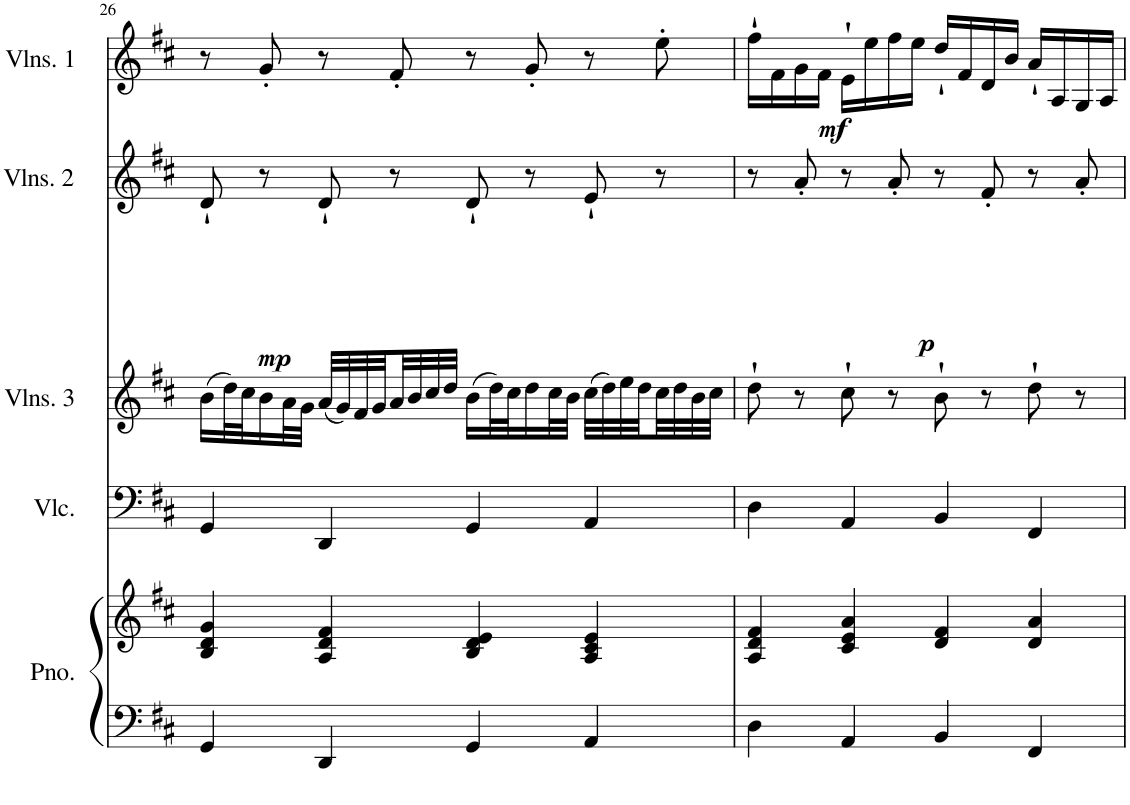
**kern	**kern	**kern	**kern	**kern	**dynam	**kern	**dynam
*part5	*part5	*part4	*part3	*part2	*part2	*part1	*part1
*staff6	*staff5	*staff4	*staff3	*staff2	*staff2	*staff1	*staff1
*I"Piano	*	*I"Violoncello	*I"Violins 3	*I"Violins 2	*	*I"Violins 1	*
*I'Pno.	*	*I'Vlc.	*I'Vlns. 3	*I'Vlns. 2	*	*I'Vlns. 1	*
!!LO:PB:g=z
*clefF4	*clefG2	*clefF4	*clefG2	*clefG2	*	*clefG2	*
*k[f#c#]	*k[f#c#]	*k[f#c#]	*k[f#c#]	*k[f#c#]	*	*k[f#c#]	*
*M4/4	*M4/4	*M4/4	*M4/4	*M4/4	*	*M4/4	*
=26	=26	=26	=26	=26	=26	=26	=26
!	!	!	!	!	!LO:DY:b	!	!
4GG/	4B/ 4d/ 4g/	4GG/	(16b\LL	8d`/	mp	8r	.
.	.	.	32dd\L)	.	.	.	.
.	.	.	32cc#\J	.	.	.	.
.	.	.	16b\	8r	.	8g'/	.
.	.	.	32a\L	.	.	.	.
.	.	.	32g\JJJ	.	.	.	.
4DD/	4A/ 4d/ 4f#/	4DD/	(32a/LLL	8d`/	.	8r	.
.	.	.	32g/)	.	.	.	.
.	.	.	32f#/	.	.	.	.
.	.	.	32g/	.	.	.	.
.	.	.	32a/	8r	.	8f#'/	.
.	.	.	32b/	.	.	.	.
.	.	.	32cc#/	.	.	.	.
.	.	.	32dd/JJJ	.	.	.	.
4GG/	4B/ 4d/ 4e/	4GG/	(16b\LL	8d`/	.	8r	.
.	.	.	32dd\L)	.	.	.	.
.	.	.	32cc#\J	.	.	.	.
.	.	.	16dd\	8r	.	8g'/	.
.	.	.	32cc#\L	.	.	.	.
.	.	.	32b\JJJ	.	.	.	.
4AA/	4A/ 4c#/ 4e/	4AA/	(32cc#\LLL	8e`/	.	8r	.
.	.	.	32dd\)	.	.	.	.
.	.	.	32ee\	.	.	.	.
.	.	.	32dd\	.	.	.	.
.	.	.	32cc#\	8r	.	8ee'\	.
.	.	.	32dd\	.	.	.	.
.	.	.	32b\	.	.	.	.
.	.	.	32cc#\JJJ	.	.	.	.
=27	=27	=27	=27	=27	=27	=27	=27
!	!	!	!	!	!	!	!LO:DY:b
4D\	4A/ 4d/ 4f#/	4D\	8dd`\	8r	.	16ff#`\LL	mf
.	.	.	.	.	.	16f#\	.
!	!	!	!	!	!LO:DY:b	!	!
.	.	.	8r	8a'/	p	16g\	.
.	.	.	.	.	.	16f#\JJ	.
4AA/	4c#/ 4e/ 4a/	4AA/	8cc#`\	8r	.	16e`\LL	.
.	.	.	.	.	.	16ee\	.
.	.	.	8r	8a'/	.	16ff#\	.
.	.	.	.	.	.	16ee\JJ	.
4BB/	4d/ 4f#/	4BB/	8b`\	8r	.	16dd`/LL	.
.	.	.	.	.	.	16f#/	.
.	.	.	8r	8f#'/	.	16d/	.
.	.	.	.	.	.	16b/JJ	.
4FF#/	4d/ 4a/	4FF#/	8dd`\	8r	.	16a`/LL	.
.	.	.	.	.	.	16A/	.
.	.	.	8r	8a'/	.	16G/	.
.	.	.	.	.	.	16A/JJ	.
=	=	=	=	=	=	=	=
*-	*-	*-	*-	*-	*-	*-	*-
